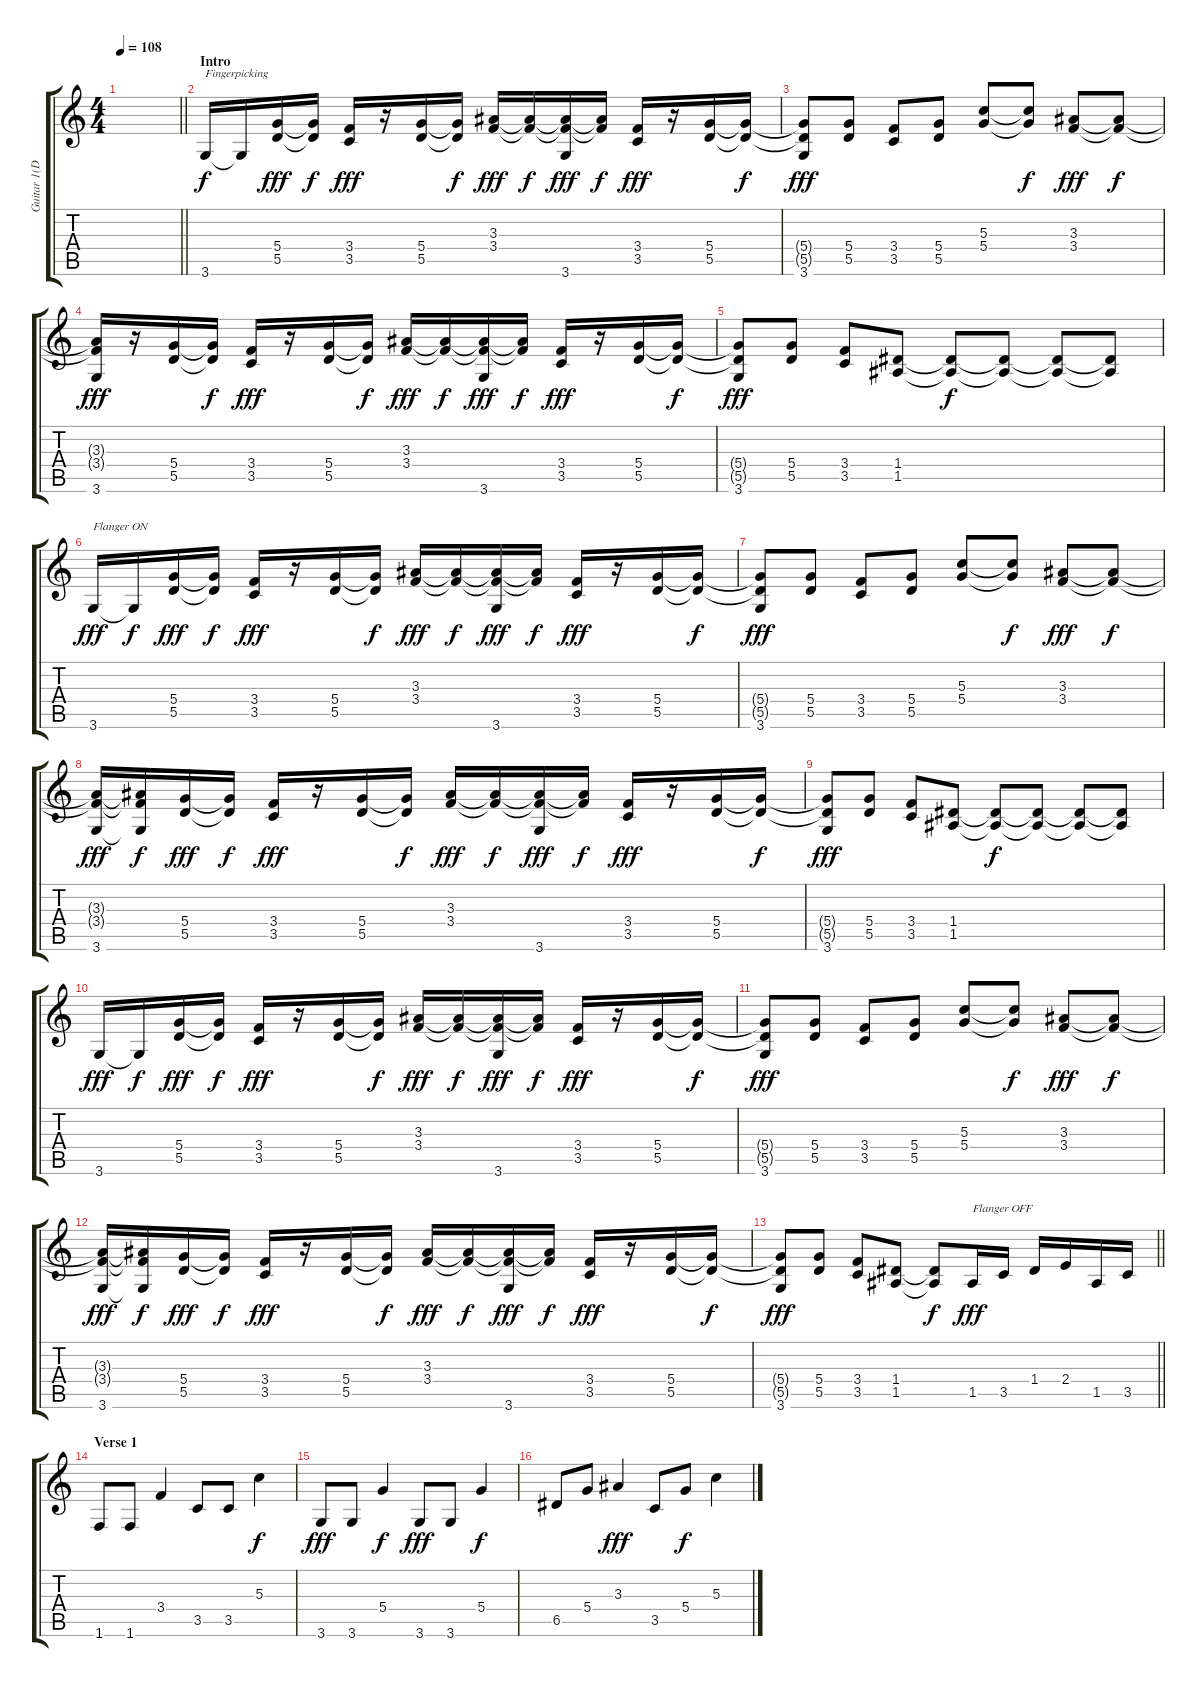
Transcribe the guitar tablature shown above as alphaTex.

\track ("Guitar 1(Distortion)" "Guitar 1(D") {instrument distortionguitar}
\staff {score tabs}
\tuning (E4 B3 G3 D3 A2 E2) {hide}
\ts (4 4)
\tempo 108
\clef g2
\barLineRight lightlight
\ks c
|
\section ("" "Intro")
3.6.16{txt "Fingerpicking"} 3.6{t}.16{dy f} (5.4 5.5).16{dy fff} (5.4{t} 5.5{t}).16{dy f} (3.4 3.5).16{dy fff} r.16 (5.4 5.5).16 (5.4{t} 5.5{t}).16{dy f} (3.3 3.4).16{dy fff} (3.3{t} 3.4{t}).16{dy f} (3.3{t} 3.4{t} 3.6).16{dy fff} (3.3{t} 3.4{t}).16{dy f} (3.4 3.5).16{dy fff} r.16 (5.4 5.5).16 (5.4{t} 5.5{t}).16{dy f} |
(5.4{t} 5.5{t} 3.6).8{dy fff} (5.4 5.5).8 (3.4 3.5).8 (5.4 5.5).8 (5.3 5.4).8 (5.3{t} 5.4{t}).8{dy f} (3.3 3.4).8{dy fff} (3.3{t} 3.4{t}).8{dy f} |
(3.3{t} 3.4{t} 3.6).16{dy fff} r.16 (5.4 5.5).16 (5.4{t} 5.5{t}).16{dy f} (3.4 3.5).16{dy fff} r.16 (5.4 5.5).16 (5.4{t} 5.5{t}).16{dy f} (3.3 3.4).16{dy fff} (3.3{t} 3.4{t}).16{dy f} (3.3{t} 3.4{t} 3.6).16{dy fff} (3.3{t} 3.4{t}).16{dy f} (3.4 3.5).16{dy fff} r.16 (5.4 5.5).16 (5.4{t} 5.5{t}).16{dy f} |
(5.4{t} 5.5{t} 3.6).8{dy fff} (5.4 5.5).8 (3.4 3.5).8 (1.4 1.5).8 (1.4{t} 1.5{t}).8{dy f} (1.4{t} 1.5{t}).8 (1.4{t} 1.5{t}).8 (1.4{t} 1.5{t}).8 |
3.6.16{txt "Flanger ON" dy fff} 3.6{t}.16{dy f} (5.4 5.5).16{dy fff} (5.4{t} 5.5{t}).16{dy f} (3.4 3.5).16{dy fff} r.16 (5.4 5.5).16 (5.4{t} 5.5{t}).16{dy f} (3.3 3.4).16{dy fff} (3.3{t} 3.4{t}).16{dy f} (3.3{t} 3.4{t} 3.6).16{dy fff} (3.3{t} 3.4{t}).16{dy f} (3.4 3.5).16{dy fff} r.16 (5.4 5.5).16 (5.4{t} 5.5{t}).16{dy f} |
(5.4{t} 5.5{t} 3.6).8{dy fff} (5.4 5.5).8 (3.4 3.5).8 (5.4 5.5).8 (5.3 5.4).8 (5.3{t} 5.4{t}).8{dy f} (3.3 3.4).8{dy fff} (3.3{t} 3.4{t}).8{dy f} |
(3.3{t} 3.4{t} 3.6).16{dy fff} (3.3{t} 3.4{t} 3.6{t}).16{dy f} (5.4 5.5).16{dy fff} (5.4{t} 5.5{t}).16{dy f} (3.4 3.5).16{dy fff} r.16 (5.4 5.5).16 (5.4{t} 5.5{t}).16{dy f} (3.3 3.4).16{dy fff} (3.3{t} 3.4{t}).16{dy f} (3.3{t} 3.4{t} 3.6).16{dy fff} (3.3{t} 3.4{t}).16{dy f} (3.4 3.5).16{dy fff} r.16 (5.4 5.5).16 (5.4{t} 5.5{t}).16{dy f} |
(5.4{t} 5.5{t} 3.6).8{dy fff} (5.4 5.5).8 (3.4 3.5).8 (1.4 1.5).8 (1.4{t} 1.5{t}).8{dy f} (1.4{t} 1.5{t}).8 (1.4{t} 1.5{t}).8 (1.4{t} 1.5{t}).8 |
3.6.16{dy fff} 3.6{t}.16{dy f} (5.4 5.5).16{dy fff} (5.4{t} 5.5{t}).16{dy f} (3.4 3.5).16{dy fff} r.16 (5.4 5.5).16 (5.4{t} 5.5{t}).16{dy f} (3.3 3.4).16{dy fff} (3.3{t} 3.4{t}).16{dy f} (3.3{t} 3.4{t} 3.6).16{dy fff} (3.3{t} 3.4{t}).16{dy f} (3.4 3.5).16{dy fff} r.16 (5.4 5.5).16 (5.4{t} 5.5{t}).16{dy f} |
(5.4{t} 5.5{t} 3.6).8{dy fff} (5.4 5.5).8 (3.4 3.5).8 (5.4 5.5).8 (5.3 5.4).8 (5.3{t} 5.4{t}).8{dy f} (3.3 3.4).8{dy fff} (3.3{t} 3.4{t}).8{dy f} |
(3.3{t} 3.4{t} 3.6).16{dy fff} (3.3{t} 3.4{t} 3.6{t}).16{dy f} (5.4 5.5).16{dy fff} (5.4{t} 5.5{t}).16{dy f} (3.4 3.5).16{dy fff} r.16 (5.4 5.5).16 (5.4{t} 5.5{t}).16{dy f} (3.3 3.4).16{dy fff} (3.3{t} 3.4{t}).16{dy f} (3.3{t} 3.4{t} 3.6).16{dy fff} (3.3{t} 3.4{t}).16{dy f} (3.4 3.5).16{dy fff} r.16 (5.4 5.5).16 (5.4{t} 5.5{t}).16{dy f} |
\barLineRight lightlight
(5.4{t} 5.5{t} 3.6).8{dy fff} (5.4 5.5).8 (3.4 3.5).8 (1.4 1.5).8 (1.4{t} 1.5{t}).8{dy f} 1.5.16{txt "Flanger OFF" dy fff} 3.5.16 1.4.16 2.4.16 1.5.16 3.5.16 |
\section ("" "Verse 1")
1.6.8 1.6.8 3.4.4 3.5.8 3.5.8 5.3.4{dy f} |
3.6.8{dy fff} 3.6.8 5.4.4{dy f} 3.6.8{dy fff} 3.6.8 5.4.4{dy f} |
6.5.8 5.4.8 3.3.4{dy fff} 3.5.8 5.4.8{dy f} 5.3.4
